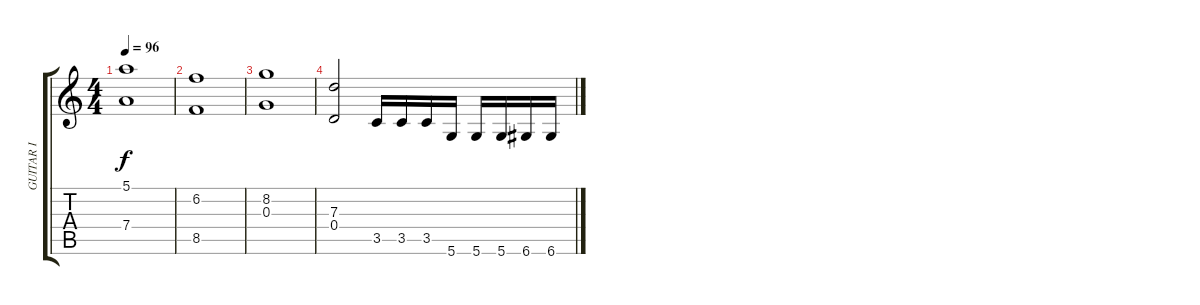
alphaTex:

\track ("GUITAR I" "GUITAR I") {instrument distortionguitar}
\staff {score tabs}
\tuning (E4 B3 G3 D3 A2 D2) {hide}
\ts (4 4)
\tempo 96
\clef g2
\ks c
(5.1 7.4).1{dy f} |
(6.2 8.5).1 |
(8.2 0.3).1 |
(7.3 0.4).2 3.5.16 3.5.16 3.5.16 5.6.16 5.6.16 5.6.16 6.6.16 6.6.16
